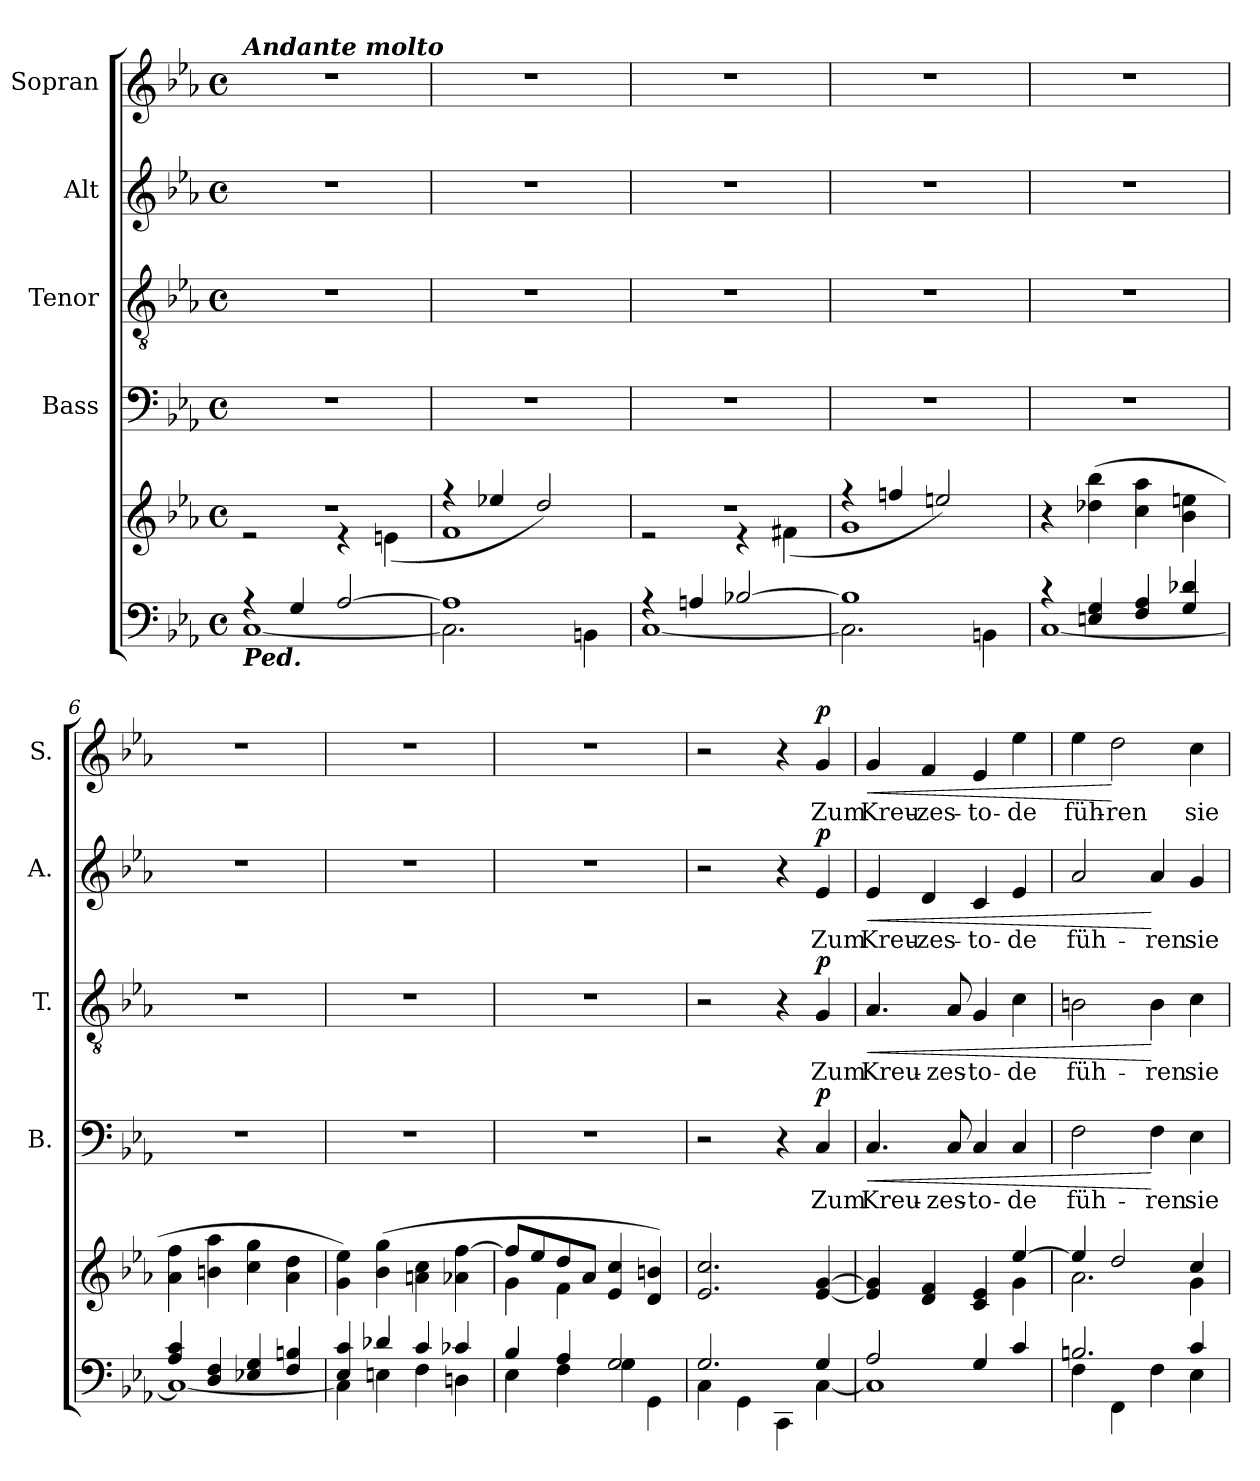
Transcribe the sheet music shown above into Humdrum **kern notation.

**kern	**kern	**kern	**text	**dynam	**kern	**text	**dynam	**kern	**text	**dynam	**kern	**text	**dynam
*part5	*part5	*part4	*part4	*part4	*part3	*part3	*part3	*part2	*part2	*part2	*part1	*part1	*part1
*staff6	*staff5	*staff4	*staff4	*staff4	*staff3	*staff3	*staff3	*staff2	*staff2	*staff2	*staff1	*staff1	*staff1
*	*	*I"Bass	*	*	*I"Tenor	*	*	*I"Alt	*	*	*I"Sopran	*	*
*	*	*I'B.	*	*	*I'T.	*	*	*I'A.	*	*	*I'S.	*	*
*clefF4	*clefG2	*clefF4	*	*	*clefGv2	*	*	*clefG2	*	*	*clefG2	*	*
*k[b-e-a-]	*k[b-e-a-]	*k[b-e-a-]	*	*	*k[b-e-a-]	*	*	*k[b-e-a-]	*	*	*k[b-e-a-]	*	*
*E-:	*E-:	*E-:	*	*	*E-:	*	*	*E-:	*	*	*E-:	*	*
*M4/4	*M4/4	*M4/4	*	*	*M4/4	*	*	*M4/4	*	*	*M4/4	*	*
*met(c)	*met(c)	*met(c)	*	*	*met(c)	*	*	*met(c)	*	*	*met(c)	*	*
=1	=1	=1	=1	=1	=1	=1	=1	=1	=1	=1	=1	=1	=1
*^	*^	*	*	*	*	*	*	*	*	*	*	*	*
!	!	!	!	!	!	!	!	!	!	!	!	!	!LO:TX:a:Bi:t=Andante molto	!	!
!LO:TX:b:Bi:t=Ped.	!	!	!	!	!	!	!	!	!	!	!	!	!	!	!
4rA	[<1C	1rdd	2re	1r	.	.	1r	.	.	1r	.	.	1r	.	.
4G/	.	.	.	.	.	.	.	.	.	.	.	.	.	.	.
[>2A-/	.	.	4re	.	.	.	.	.	.	.	.	.	.	.	.
.	.	.	(>4en\	.	.	.	.	.	.	.	.	.	.	.	.
=2	=2	=2	=2	=2	=2	=2	=2	=2	=2	=2	=2	=2	=2	=2	=2
1A-]	2.C\]	4rff	1f	1r	.	.	1r	.	.	1r	.	.	1r	.	.
.	.	4ee-X/	.	.	.	.	.	.	.	.	.	.	.	.	.
.	.	2dd/)	.	.	.	.	.	.	.	.	.	.	.	.	.
.	4BBn\	.	.	.	.	.	.	.	.	.	.	.	.	.	.
=3	=3	=3	=3	=3	=3	=3	=3	=3	=3	=3	=3	=3	=3	=3	=3
4rA	[<1C	1ree	2re	1r	.	.	1r	.	.	1r	.	.	1r	.	.
4An/	.	.	.	.	.	.	.	.	.	.	.	.	.	.	.
[>2B-X/	.	.	4re	.	.	.	.	.	.	.	.	.	.	.	.
.	.	.	(>4f#X\	.	.	.	.	.	.	.	.	.	.	.	.
=4	=4	=4	=4	=4	=4	=4	=4	=4	=4	=4	=4	=4	=4	=4	=4
1B-]	2.C\]	4rff	1g	1r	.	.	1r	.	.	1r	.	.	1r	.	.
.	.	4ffn/	.	.	.	.	.	.	.	.	.	.	.	.	.
.	.	2een/)	.	.	.	.	.	.	.	.	.	.	.	.	.
.	4BBn\	.	.	.	.	.	.	.	.	.	.	.	.	.	.
*	*	*v	*v	*	*	*	*	*	*	*	*	*	*	*	*
=5	=5	=5	=5	=5	=5	=5	=5	=5	=5	=5	=5	=5	=5	=5
4rc	[<1C	4r	1r	.	.	1r	.	.	1r	.	.	1r	.	.
4En/ 4G/	.	(>4dd-X\ 4bb-\	.	.	.	.	.	.	.	.	.	.	.	.
4F/ 4A-/	.	4cc\ 4aa-\	.	.	.	.	.	.	.	.	.	.	.	.
4G/ 4d-X/	.	4b-\ 4een\	.	.	.	.	.	.	.	.	.	.	.	.
=6	=6	=6	=6	=6	=6	=6	=6	=6	=6	=6	=6	=6	=6	=6
4A-/ 4c/	1C_	4a-\ 4ff\	1r	.	.	1r	.	.	1r	.	.	1r	.	.
4D/ 4F/	.	4bn\ 4aa-\	.	.	.	.	.	.	.	.	.	.	.	.
4E-X/ 4G/	.	4cc\ 4gg\	.	.	.	.	.	.	.	.	.	.	.	.
4F/ 4Bn/	.	4a-\ 4dd\	.	.	.	.	.	.	.	.	.	.	.	.
!!LO:LB:g=z
=7	=7	=7	=7	=7	=7	=7	=7	=7	=7	=7	=7	=7	=7	=7
4E-/ 4c/	4C\]	4g\ 4ee-\)	1r	.	.	1r	.	.	1r	.	.	1r	.	.
4d-X/	4En\	(>4b-\ 4gg\	.	.	.	.	.	.	.	.	.	.	.	.
4c/	4F\	4an\ 4cc\	.	.	.	.	.	.	.	.	.	.	.	.
4c-X/	4Dn\	4a-X\ [4ff\	.	.	.	.	.	.	.	.	.	.	.	.
=8	=8	=8	=8	=8	=8	=8	=8	=8	=8	=8	=8	=8	=8	=8
*	*	*^	*	*	*	*	*	*	*	*	*	*	*	*
4B-/	4E-\	8ff/L]	4g\	1r	.	.	1r	.	.	1r	.	.	1r	.	.
.	.	8ee-/	.	.	.	.	.	.	.	.	.	.	.	.	.
4A-/	4F\	8dd/	4f\	.	.	.	.	.	.	.	.	.	.	.	.
.	.	8a-/J	.	.	.	.	.	.	.	.	.	.	.	.	.
2G/	4G\	4e-/ 4cc/	2ryy	.	.	.	.	.	.	.	.	.	.	.	.
.	4GG\	4d/ 4bn/)	.	.	.	.	.	.	.	.	.	.	.	.	.
*	*	*v	*v	*	*	*	*	*	*	*	*	*	*	*	*
=9	=9	=9	=9	=9	=9	=9	=9	=9	=9	=9	=9	=9	=9	=9
2.G/	4C\	2.e-/ 2.cc/	2r	.	.	2r	.	.	2r	.	.	2r	.	.
.	4GG\	.	.	.	.	.	.	.	.	.	.	.	.	.
.	4CC\	.	4r	.	.	4r	.	.	4r	.	.	4r	.	.
!	!	!	!	!LO:LY:b	!LO:DY:a	!	!LO:LY:b	!LO:DY:a	!	!LO:LY:b	!LO:DY:a	!	!LO:LY:b	!LO:DY:a
4G/	[<4C\	[4e-/ [4g/	4C/	Zum	p	4G/	Zum	p	4e-/	Zum	p	4g/	Zum	p
=10	=10	=10	=10	=10	=10	=10	=10	=10	=10	=10	=10	=10	=10	=10
*	*	*^	*	*	*	*	*	*	*	*	*	*	*	*
!	!	!	!	!	!LO:LY:b	!LO:HP:b	!	!LO:LY:b	!LO:HP:b	!	!LO:LY:b	!LO:HP:b	!	!LO:LY:b	!LO:HP:b
2A-/	1C]	4e-/] 4g/]	2.ryy	4.C/	Kreu-	<	4.A-/	Kreu-	<	4e-/	Kreu-	<	4g/	Kreu-	<
!	!	!	!	!	!	!	!	!	!	!	!LO:LY:b	!	!	!LO:LY:b	!
.	.	4d/ 4f/	.	.	.	.	.	.	.	4d/	-zes-	.	4f/	-zes-	.
!	!	!	!	!	!LO:LY:b	!	!	!LO:LY:b	!	!	!	!	!	!	!
.	.	.	.	8C/	-zes-	.	8A-/	-zes-	.	.	.	.	.	.	.
!	!	!	!	!	!LO:LY:b	!	!	!LO:LY:b	!	!	!LO:LY:b	!	!	!LO:LY:b	!
4G/	.	4c/ 4e-/	.	4C/	-to-	.	4G/	-to-	.	4c/	-to-	.	4e-/	-to-	.
!	!	!	!	!	!LO:LY:b	!	!	!LO:LY:b	!	!	!LO:LY:b	!	!	!LO:LY:b	!
4c/	.	[>4ee-/	4g\	4C/	-de	.	4c\	-de	.	4e-/	-de	.	4ee-\	-de	.
=11	=11	=11	=11	=11	=11	=11	=11	=11	=11	=11	=11	=11	=11	=11	=11
!	!	!	!	!	!LO:LY:b	!	!	!LO:LY:b	!	!	!LO:LY:b	!	!	!LO:LY:b	!
2.Bn/	4F\	4ee-/]	2.a-\	2F\	füh-	.	2Bn\	füh-	.	2a-/	füh-	.	4ee-\	füh-	.
!	!	!	!	!	!	!	!	!	!	!	!	!	!	!LO:LY:b	!
.	4FF\	2dd/	.	.	.	.	.	.	.	.	.	.	2dd\	-ren	[
!	!	!	!	!	!LO:LY:b	!	!	!LO:LY:b	!	!	!LO:LY:b	!	!	!	!
.	4F\	.	.	4F\	-ren	[	4B\	-ren	[	4a-/	-ren	[	.	.	.
!	!	!	!	!	!LO:LY:b	!	!	!LO:LY:b	!	!	!LO:LY:b	!	!	!LO:LY:b	!
4c/	4E-\	4cc/	4g\	4E-\	sie	.	4c\	sie	.	4g/	sie	.	4cc\	sie	.
*v	*v	*	*	*	*	*	*	*	*	*	*	*	*	*	*
*	*v	*v	*	*	*	*	*	*	*	*	*	*	*	*
=	=	=	=	=	=	=	=	=	=	=	=	=	=
*-	*-	*-	*-	*-	*-	*-	*-	*-	*-	*-	*-	*-	*-
